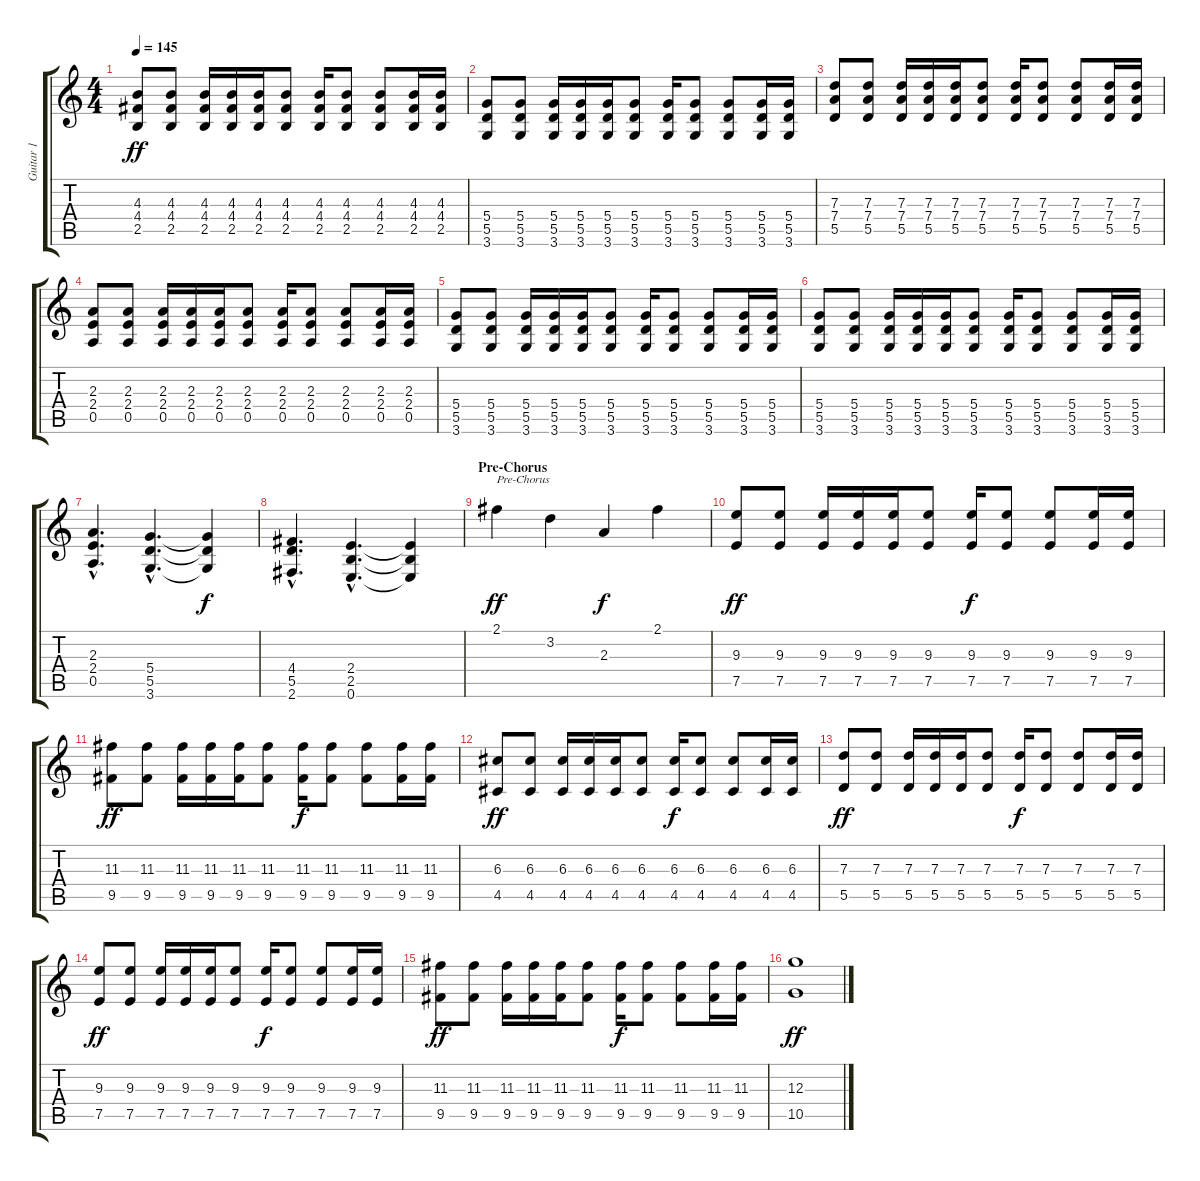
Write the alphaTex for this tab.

\track ("Guitar 1" "Guitar 1") {instrument distortionguitar}
\staff {score tabs}
\tuning (E4 B3 G3 D3 A2 E2) {hide}
\ts (4 4)
\tempo 145
\clef g2
\ks c
(4.3 4.4 2.5).8{dy ff} (4.3 4.4 2.5).8 (4.3 4.4 2.5).16 (4.3 4.4 2.5).16 (4.3 4.4 2.5).16 (4.3 4.4 2.5).8 (4.3 4.4 2.5).16 (4.3 4.4 2.5).8 (4.3 4.4 2.5).8 (4.3 4.4 2.5).16 (4.3 4.4 2.5).16 |
(5.4 5.5 3.6).8 (5.4 5.5 3.6).8 (5.4 5.5 3.6).16 (5.4 5.5 3.6).16 (5.4 5.5 3.6).16 (5.4 5.5 3.6).8 (5.4 5.5 3.6).16 (5.4 5.5 3.6).8 (5.4 5.5 3.6).8 (5.4 5.5 3.6).16 (5.4 5.5 3.6).16 |
(7.3 7.4 5.5).8 (7.3 7.4 5.5).8 (7.3 7.4 5.5).16 (7.3 7.4 5.5).16 (7.3 7.4 5.5).16 (7.3 7.4 5.5).8 (7.3 7.4 5.5).16 (7.3 7.4 5.5).8 (7.3 7.4 5.5).8 (7.3 7.4 5.5).16 (7.3 7.4 5.5).16 |
(2.3 2.4 0.5).8 (2.3 2.4 0.5).8 (2.3 2.4 0.5).16 (2.3 2.4 0.5).16 (2.3 2.4 0.5).16 (2.3 2.4 0.5).8 (2.3 2.4 0.5).16 (2.3 2.4 0.5).8 (2.3 2.4 0.5).8 (2.3 2.4 0.5).16 (2.3 2.4 0.5).16 |
(5.4 5.5 3.6).8 (5.4 5.5 3.6).8 (5.4 5.5 3.6).16 (5.4 5.5 3.6).16 (5.4 5.5 3.6).16 (5.4 5.5 3.6).8 (5.4 5.5 3.6).16 (5.4 5.5 3.6).8 (5.4 5.5 3.6).8 (5.4 5.5 3.6).16 (5.4 5.5 3.6).16 |
(5.4 5.5 3.6).8 (5.4 5.5 3.6).8 (5.4 5.5 3.6).16 (5.4 5.5 3.6).16 (5.4 5.5 3.6).16 (5.4 5.5 3.6).8 (5.4 5.5 3.6).16 (5.4 5.5 3.6).8 (5.4 5.5 3.6).8 (5.4 5.5 3.6).16 (5.4 5.5 3.6).16 |
(2.3{hac} 2.4{hac} 0.5{hac}).4{d} (5.4{hac} 5.5{hac} 3.6{hac}).4{d} (5.4{t} 5.5{t} 3.6{t}).4{dy f} |
(4.4{hac} 5.5{hac} 2.6{hac}).4{d} (2.4{hac} 2.5{hac} 0.6{hac}).4{d} (2.4{t} 2.5{t} 0.6{t}).4 |
\section ("" "Pre-Chorus")
2.1.4{txt "Pre-Chorus" dy ff} 3.2.4 2.3.4{dy f} 2.1.4 |
(9.3 7.5).8{dy ff} (9.3 7.5).8 (9.3 7.5).16 (9.3 7.5).16 (9.3 7.5).16 (9.3 7.5).8 (9.3 7.5).16{dy f} (9.3 7.5).8 (9.3 7.5).8 (9.3 7.5).16 (9.3 7.5).16 |
(11.3 9.5).8{dy ff} (11.3 9.5).8 (11.3 9.5).16 (11.3 9.5).16 (11.3 9.5).16 (11.3 9.5).8 (11.3 9.5).16{dy f} (11.3 9.5).8 (11.3 9.5).8 (11.3 9.5).16 (11.3 9.5).16 |
(6.3 4.5).8{dy ff} (6.3 4.5).8 (6.3 4.5).16 (6.3 4.5).16 (6.3 4.5).16 (6.3 4.5).8 (6.3 4.5).16{dy f} (6.3 4.5).8 (6.3 4.5).8 (6.3 4.5).16 (6.3 4.5).16 |
(7.3 5.5).8{dy ff} (7.3 5.5).8 (7.3 5.5).16 (7.3 5.5).16 (7.3 5.5).16 (7.3 5.5).8 (7.3 5.5).16{dy f} (7.3 5.5).8 (7.3 5.5).8 (7.3 5.5).16 (7.3 5.5).16 |
(9.3 7.5).8{dy ff} (9.3 7.5).8 (9.3 7.5).16 (9.3 7.5).16 (9.3 7.5).16 (9.3 7.5).8 (9.3 7.5).16{dy f} (9.3 7.5).8 (9.3 7.5).8 (9.3 7.5).16 (9.3 7.5).16 |
(11.3 9.5).8{dy ff} (11.3 9.5).8 (11.3 9.5).16 (11.3 9.5).16 (11.3 9.5).16 (11.3 9.5).8 (11.3 9.5).16{dy f} (11.3 9.5).8 (11.3 9.5).8 (11.3 9.5).16 (11.3 9.5).16 |
(12.3 10.5).1{dy ff}
